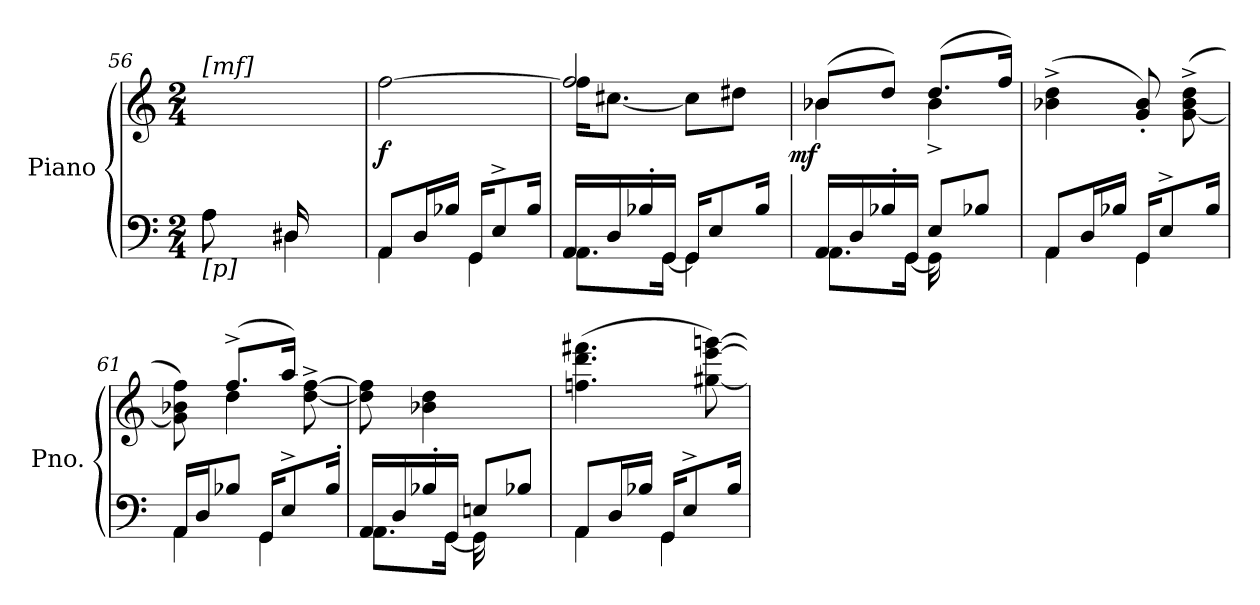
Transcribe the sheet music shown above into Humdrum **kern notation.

**kern	**kern	**dynam
*part1	*part1	*part1
*staff2	*staff1	*staff1/2
*I"Piano	*	*
*I'Pno.	*	*
!!LO:PB:g=z
*clefF4	*clefG2	*
*k[]	*k[]	*
*C:	*C:	*
*M2/4	*M2/4	*
*MM106	*MM106	*
=56	=56	=56
*^	*	*
*	*^	*	*
!	!	!	!LO:TX:a:t=[mf]	!
!LO:TX:b:t=[p]	!	!	!	!
(8Ai\L	4ryy	4Ai\	8ryy	.
8ryy	.	.	16d'i\L	.
.	.	.	16f'i\JJ)	.
(16D#Xi/KL	4ryy	4D#Xi\	16ryy	.
8.ryy	.	.	8ei\	.
.	.	.	16gi\' 16bi'Jk)	.
*	*v	*v	*	*
=57	=57	=57	=57
8AAi/L	4AAi\	[>2ffi\	f
16Di/L	.	.	.
16B-Xi/JJ	.	.	.
16GGi/KL	4GGi\	.	.
8E^i/	.	.	.
16B-i/Jk	.	.	.
=58	=58	=58	=58
*	*	*^	*
*	*	*	*^	*
16AAi/LL	8.AAi\L	2ffi/]	16ffi\KL	4ryy	.
16Di/	.	.	[<8.cc#Xi\J	.	.
16B-X'i/	.	.	.	.	.
16GGi/JJ	[<16GGi\Jk	.	.	.	.
16GGi/KL]	4GGi\	.	8cc#i\L]	8ryy	.
8Ei/	.	.	.	.	.
.	.	.	8dd#Xi\J	16ryy	.
16B-i/Jk	.	.	.	32ryy	.
.	.	.	.	64ryy	.
.	.	.	.	128...ryy	.
.	.	.	.	1024ryy	mf
*	*	*	*v	*v	*
=59	=59	=59	=59	=59
16AAi/LL	8.AAi\L	(8b-Xi/L	4b-i\	.
16Di/	.	.	.	.
16B-X'i/	.	8ddi/J)	.	.
16GGi/JJ	[<16GGi\Jk	.	.	.
8Ei/L	16GGi\]	(8.ddi/L	4b-^i\	.
.	16ryy	.	.	.
8B-Xi/J	8ryy	.	.	.
.	.	16ffi/Jk)	.	.
*	*	*v	*v	*
!!LO:LB:g=z
=60	=60	=60	=60
8AAi/L	4AAi\	(4b-Xi\^ 4ddi^	.
16Di/L	.	.	.
16B-Xi/JJ	.	.	.
16GGi/KL	4GGi\	8gi/' 8b-i')	.
8E^i/	.	.	.
.	.	([<8gi\^ 8b-i^ 8ddi^	.
16B-i/Jk	.	.	.
=61	=61	=61	=61
*	*	*^	*
16AAi/LL	4AAi\	8gi\] 8b-Xi 8ffi)	8ryy	.
16Di/J	.	.	.	.
8B-Xi/J	.	(8.ff^i/L	4ddi\	.
16GGi/KL	4GGi\	.	.	.
8E^i/	.	16aai/Jk)	.	.
.	.	[<8ddi\^ [>8ffi^	8ryy	.
16B-'i/Jk	.	.	.	.
*	*	*v	*v	*
=62	=62	=62	=62
16AAi/LL	8.AAi\L	8ddi\] 8ffi]	.
16Di/	.	.	.
16B-X'i/	.	4b-Xi\ 4ddi	.
16GGi/JJ	[<16GGi\Jk	.	.
8Eni/L	16GGi\]	.	.
.	16ryy	.	.
8B-Xi/J	8ryy	8ryy	.
=63	=63	=63	=63
8AAi/L	4AAi\	(4.ffni\ 4.dddi 4.fff#Xi	.
16Di/L	.	.	.
16B-Xi/JJ	.	.	.
16GGi/KL	4GGi\	.	.
8E^i/	.	.	.
.	.	[<8gg#Xi\ [>8eeei [>8gggni)	.
16B-i/Jk	.	.	.
*v	*v	*	*
=	=	=
*-	*-	*-
